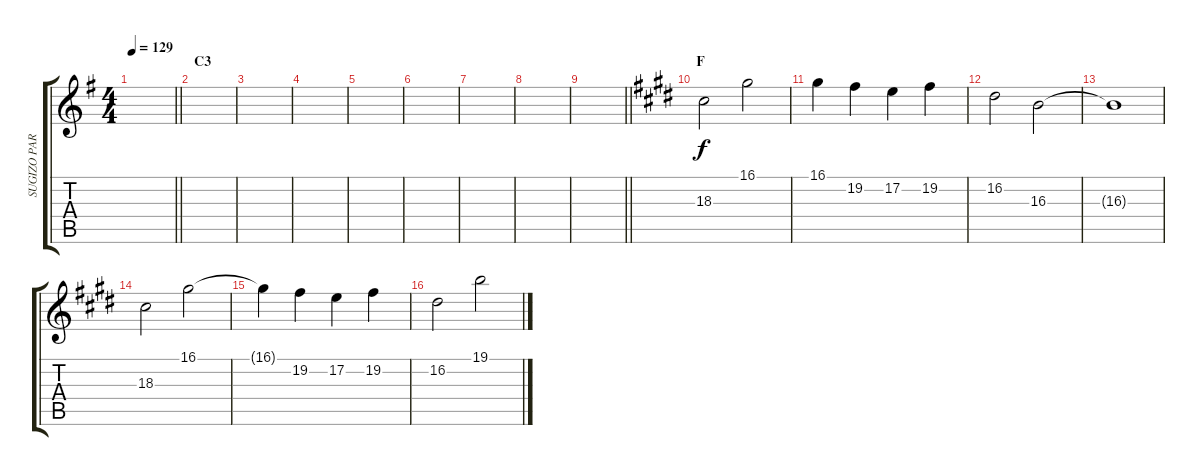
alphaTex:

\track ("SUGIZO PART 1" "SUGIZO PAR") {instrument violin}
\staff {score tabs}
\tuning (E4 B3 G3 D3 A2 E2) {hide}
\ts (4 4)
\tempo 129
\clef g2
\barLineRight lightlight
\ks g
|
\section ("" "C3")
|
|
|
|
|
|
|
\barLineRight lightlight
|
\section ("" "F")
\ks e
18.3.2{volume 10 balance 13 instrument distortionguitar} 16.1.2 |
16.1.4 19.2.4 17.2.4 19.2.4 |
16.2.2 16.3.2 |
16.3{t}.1 |
18.3.2 16.1.2 |
16.1{t}.4 19.2.4 17.2.4 19.2.4 |
16.2.2 19.1.2
